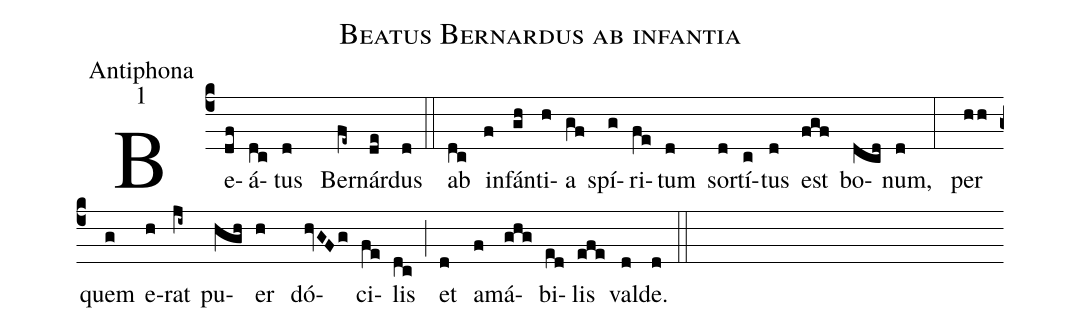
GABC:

name:Beatus Bernardus ab infantia;
office-part:Antiphona;
mode:1;
%%
(c4) Be(df)á(dc)tus (d) Ber(fe~)nár(de)dus (d) (::) ab(dc) in(f)fán(gh)ti(h)a(gf) spí(g)ri(fe)tum(d) sor(d)tí(c)tus(d) est(fgf) bo(dcd)num, (d) (:)
per(hh) quem(g) e(h)rat(ji~) pu(hgh)er (h) dó(hvGFg)ci(fe)lis (dc) (;)
et (d) a(f)má(ghg)bi(ed)lis(efe) val(d)de. (d) (::)
